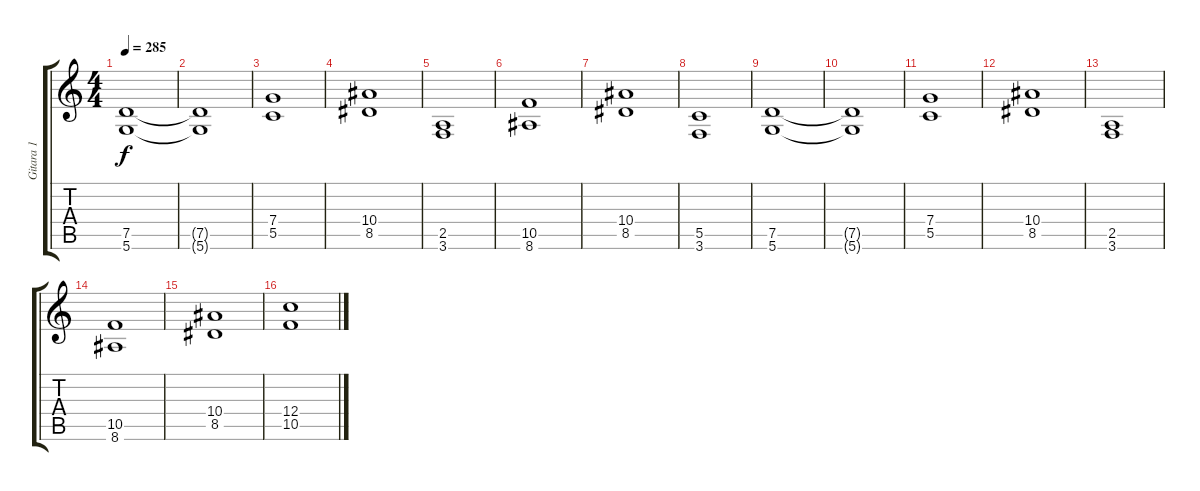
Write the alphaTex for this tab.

\track ("Gitara 1" "Gitara 1") {instrument distortionguitar}
\staff {score tabs}
\tuning (D4 A3 F3 C3 G2 D2) {hide}
\ts (4 4)
\tempo 285
\clef g2
\ks c
(7.5 5.6).1{dy f} |
(7.5{t} 5.6{t}).1 |
(7.4 5.5).1 |
(10.4 8.5).1 |
(2.5 3.6).1 |
(10.5 8.6).1 |
(10.4 8.5).1 |
(5.5 3.6).1 |
(7.5 5.6).1 |
(7.5{t} 5.6{t}).1 |
(7.4 5.5).1 |
(10.4 8.5).1 |
(2.5 3.6).1 |
(10.5 8.6).1 |
(10.4 8.5).1 |
(12.4 10.5).1
